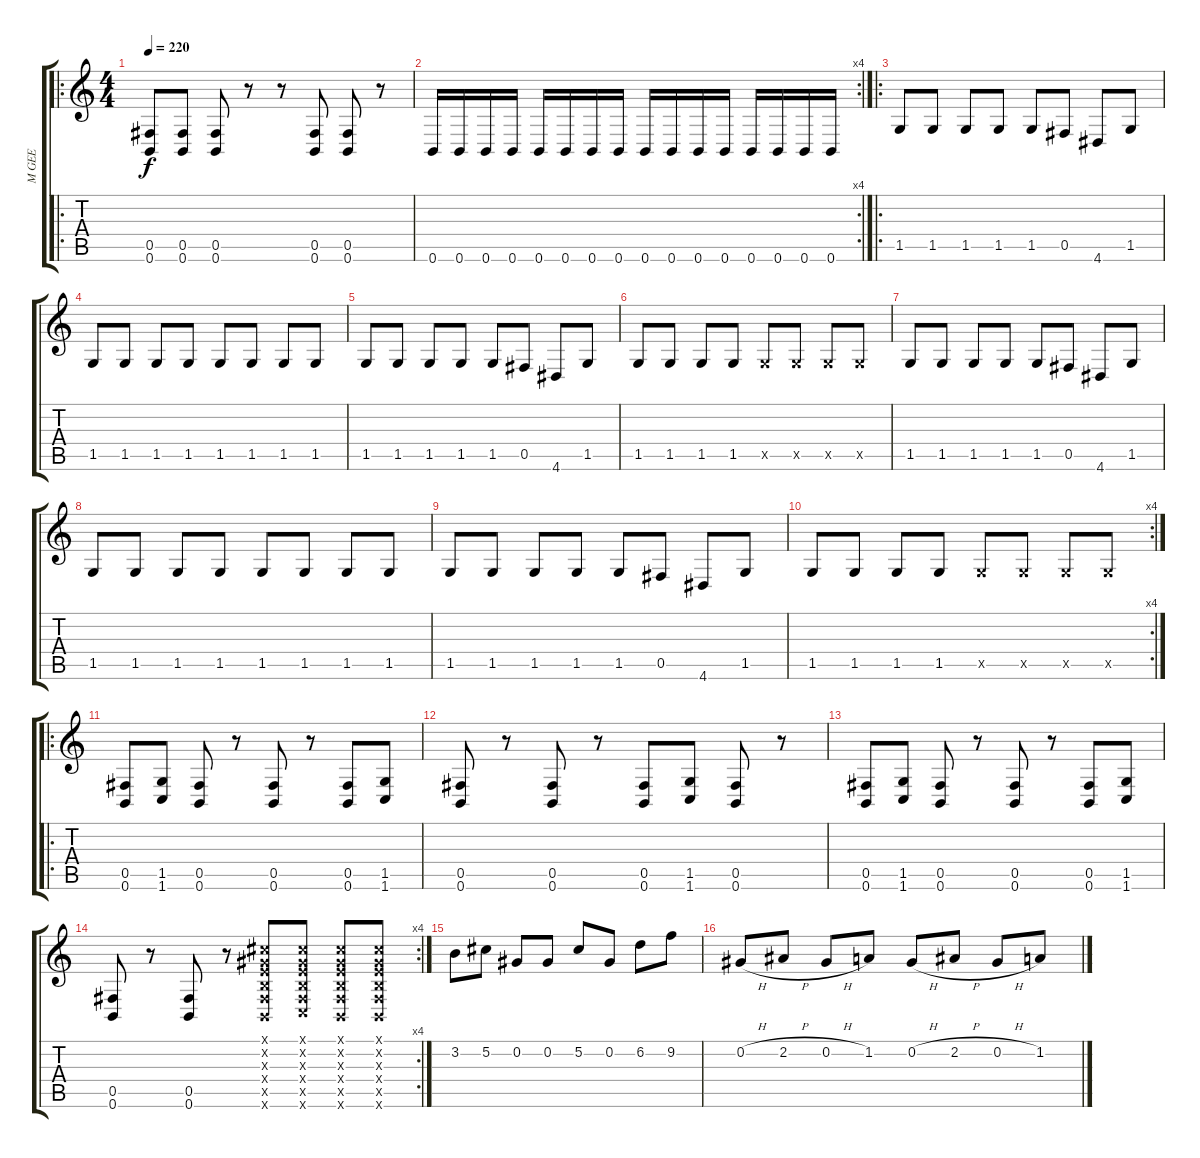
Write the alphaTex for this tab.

\track ("M GEE" "M GEE") {instrument distortionguitar}
\staff {score tabs}
\tuning (Db4 Ab3 E3 B2 Gb2 B1) {hide}
\ro
\ts (4 4)
\tempo 220
\clef g2
\ks c
(0.5 0.6).8{dy f} (0.5 0.6).8 (0.5 0.6).8 r.8 r.8 (0.5 0.6).8 (0.5 0.6).8 r.8 |
\rc 4
0.6.16 0.6.16 0.6.16 0.6.16 0.6.16 0.6.16 0.6.16 0.6.16 0.6.16 0.6.16 0.6.16 0.6.16 0.6.16 0.6.16 0.6.16 0.6.16 |
\ro
1.5.8 1.5.8 1.5.8 1.5.8 1.5.8 0.5.8 4.6.8 1.5.8 |
1.5.8 1.5.8 1.5.8 1.5.8 1.5.8 1.5.8 1.5.8 1.5.8 |
1.5.8 1.5.8 1.5.8 1.5.8 1.5.8 0.5.8 4.6.8 1.5.8 |
1.5.8 1.5.8 1.5.8 1.5.8 1.5{x}.8 1.5{x}.8 1.5{x}.8 1.5{x}.8 |
1.5.8 1.5.8 1.5.8 1.5.8 1.5.8 0.5.8 4.6.8 1.5.8 |
1.5.8 1.5.8 1.5.8 1.5.8 1.5.8 1.5.8 1.5.8 1.5.8 |
1.5.8 1.5.8 1.5.8 1.5.8 1.5.8 0.5.8 4.6.8 1.5.8 |
\rc 4
1.5.8 1.5.8 1.5.8 1.5.8 1.5{x}.8 1.5{x}.8 1.5{x}.8 1.5{x}.8 |
\ro
(0.5 0.6).8 (1.5 1.6).8 (0.5 0.6).8 r.8 (0.5 0.6).8 r.8 (0.5 0.6).8 (1.5 1.6).8 |
(0.5 0.6).8 r.8 (0.5 0.6).8 r.8 (0.5 0.6).8 (1.5 1.6).8 (0.5 0.6).8 r.8 |
(0.5 0.6).8 (1.5 1.6).8 (0.5 0.6).8 r.8 (0.5 0.6).8 r.8 (0.5 0.6).8 (1.5 1.6).8 |
\rc 4
(0.5 0.6).8 r.8 (0.5 0.6).8 r.8 (0.1{x} 0.2{x} 0.3{x} 0.4{x} 0.5{x} 0.6{x}).8 (0.1{x} 0.2{x} 0.3{x} 0.4{x} 0.5{x} 1.6{x}).8 (0.1{x} 0.2{x} 0.3{x} 0.4{x} 0.5{x} 0.6{x}).8 (0.1{x} 0.2{x} 0.3{x} 0.4{x} 0.5{x} 0.6{x}).8 |
3.2.8 5.2.8 0.2.8 0.2.8 5.2.8 0.2.8 6.2.8 9.2.8 |
0.2{h}.8 2.2{h}.8 0.2{h}.8 1.2.8 0.2{h}.8 2.2{h}.8 0.2{h}.8 1.2.8
